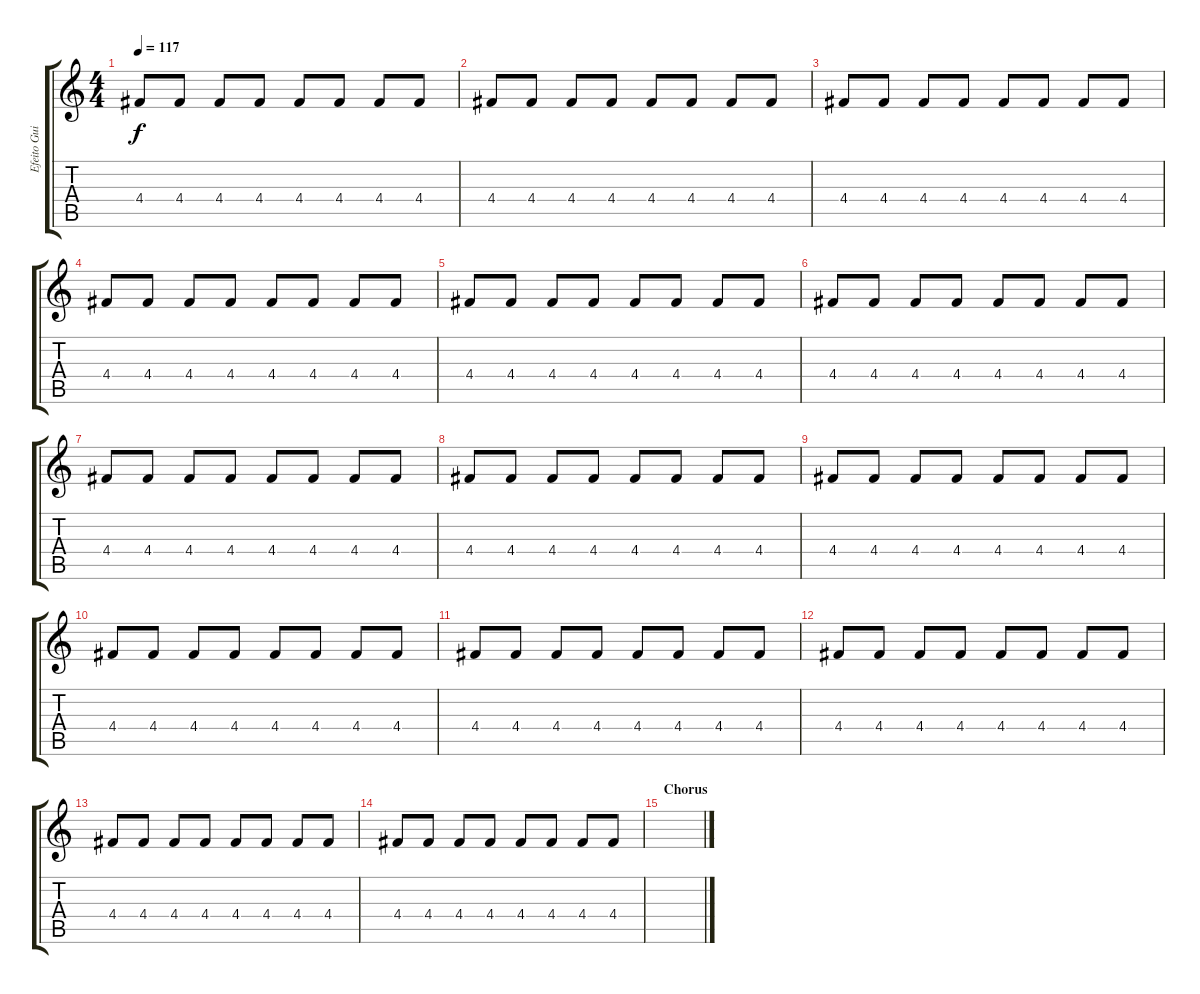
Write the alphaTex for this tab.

\track ("Efeito Guitarra" "Efeito Gui") {instrument overdrivenguitar}
\staff {score tabs}
\tuning (E4 B3 G3 D3 A2 E2) {hide}
\ts (4 4)
\tempo 117
\clef g2
\ks c
4.4.8{dy f volume 14} 4.4.8 4.4.8 4.4.8 4.4.8 4.4.8 4.4.8 4.4.8 |
4.4.8{volume 14} 4.4.8 4.4.8 4.4.8 4.4.8 4.4.8 4.4.8 4.4.8 |
4.4.8{volume 14} 4.4.8 4.4.8 4.4.8 4.4.8 4.4.8 4.4.8 4.4.8 |
4.4.8{volume 14} 4.4.8 4.4.8 4.4.8 4.4.8 4.4.8 4.4.8 4.4.8 |
4.4.8{volume 14} 4.4.8 4.4.8 4.4.8 4.4.8 4.4.8 4.4.8 4.4.8 |
4.4.8{volume 14} 4.4.8 4.4.8 4.4.8 4.4.8 4.4.8 4.4.8 4.4.8 |
4.4.8{volume 14} 4.4.8 4.4.8 4.4.8 4.4.8 4.4.8 4.4.8 4.4.8 |
4.4.8{volume 14} 4.4.8 4.4.8 4.4.8 4.4.8 4.4.8 4.4.8 4.4.8 |
4.4.8{volume 14} 4.4.8 4.4.8 4.4.8 4.4.8 4.4.8 4.4.8 4.4.8 |
4.4.8{volume 14} 4.4.8 4.4.8 4.4.8 4.4.8 4.4.8 4.4.8 4.4.8 |
4.4.8{volume 14} 4.4.8 4.4.8 4.4.8 4.4.8 4.4.8 4.4.8 4.4.8 |
4.4.8{volume 14} 4.4.8 4.4.8 4.4.8 4.4.8 4.4.8 4.4.8 4.4.8 |
4.4.8{volume 9} 4.4.8 4.4.8 4.4.8 4.4.8 4.4.8 4.4.8 4.4.8 |
4.4.8{volume 6} 4.4.8 4.4.8 4.4.8 4.4.8 4.4.8 4.4.8 4.4.8 |
\section ("" "Chorus")
